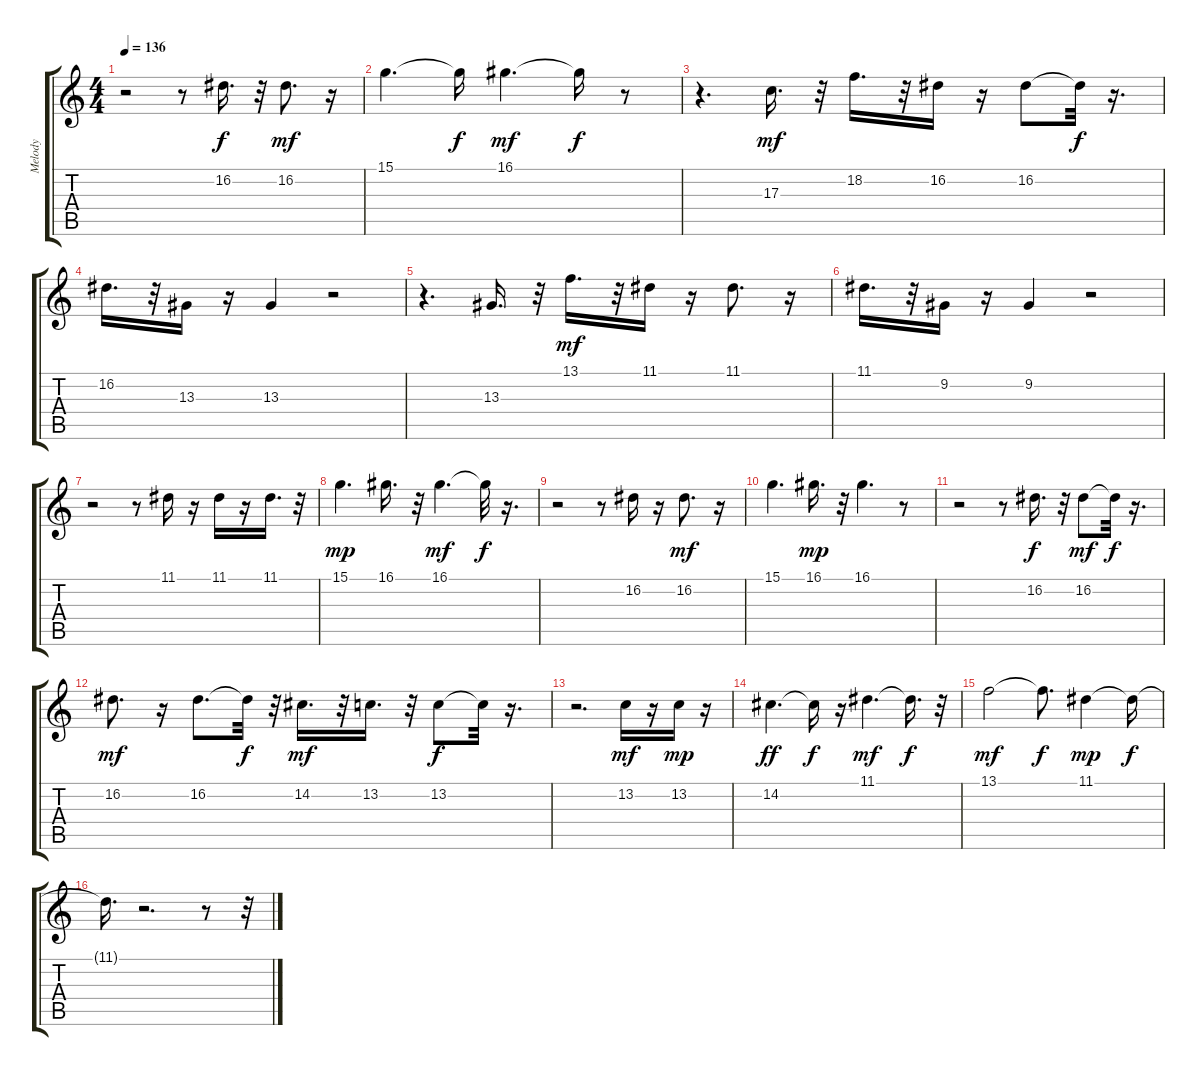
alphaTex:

\track ("Melody" "Melody") {instrument clarinet}
\staff {score tabs}
\tuning (E4 B3 G3 D3 A2 E2) {hide}
\ts (4 4)
\tempo 136
\clef g2
\ks c
r.2{dy mf} r.8 16.2.16{d dy f} r.32 16.2.8{d dy mf} r.16 |
15.1.4{d} 15.1{t}.16{dy f} 16.1.4{d dy mf} 16.1{t}.16{dy f} r.8 |
r.4{d} 17.3.16{d dy mf} r.32 18.2.16{d} r.32 16.2.16 r.16 16.2.8 16.2{t}.32{dy f} r.16{d} |
16.2.16{d} r.32 13.3.16 r.16 13.3.4 r.2 |
r.4{d} 13.3.16{d} r.32 13.1.16{d dy mf} r.32 11.1.16 r.16 11.1.8{d} r.16 |
11.1.16{d} r.32 9.2.16 r.16 9.2.4 r.2 |
r.2 r.8 11.1.16 r.16 11.1.16 r.16 11.1.16{d} r.32 |
15.1.4{d dy mp} 16.1.16{d} r.32 16.1.4{d dy mf} 16.1{t}.32{dy f} r.16{d} |
r.2 r.8 16.2.16 r.16 16.2.8{d dy mf} r.16 |
15.1.4{d} 16.1.16{d dy mp} r.32 16.1.4{d} r.8 |
r.2 r.8 16.2.16{d dy f} r.32 16.2.8{dy mf} 16.2{t}.32{dy f} r.16{d} |
16.2.8{d dy mf} r.16 16.2.8{d} 16.2{t}.32{dy f} r.32 14.2.16{d dy mf} r.32 13.2.16{d} r.32 13.2.8{dy f} 13.2{t}.32 r.16{d} |
r.2{d} 13.2.16{dy mf} r.16 13.2.16{dy mp} r.16 |
14.2.4{d dy ff} 14.2{t}.16{dy f} r.16 11.1.4{d dy mf} 11.1{t}.16{d dy f} r.32 |
13.1.2{dy mf} 13.1{t}.8{d dy f} 11.1.4{dy mp} 11.1{t}.16{dy f} |
11.1{t}.16{d} r.2{d} r.8 r.32
